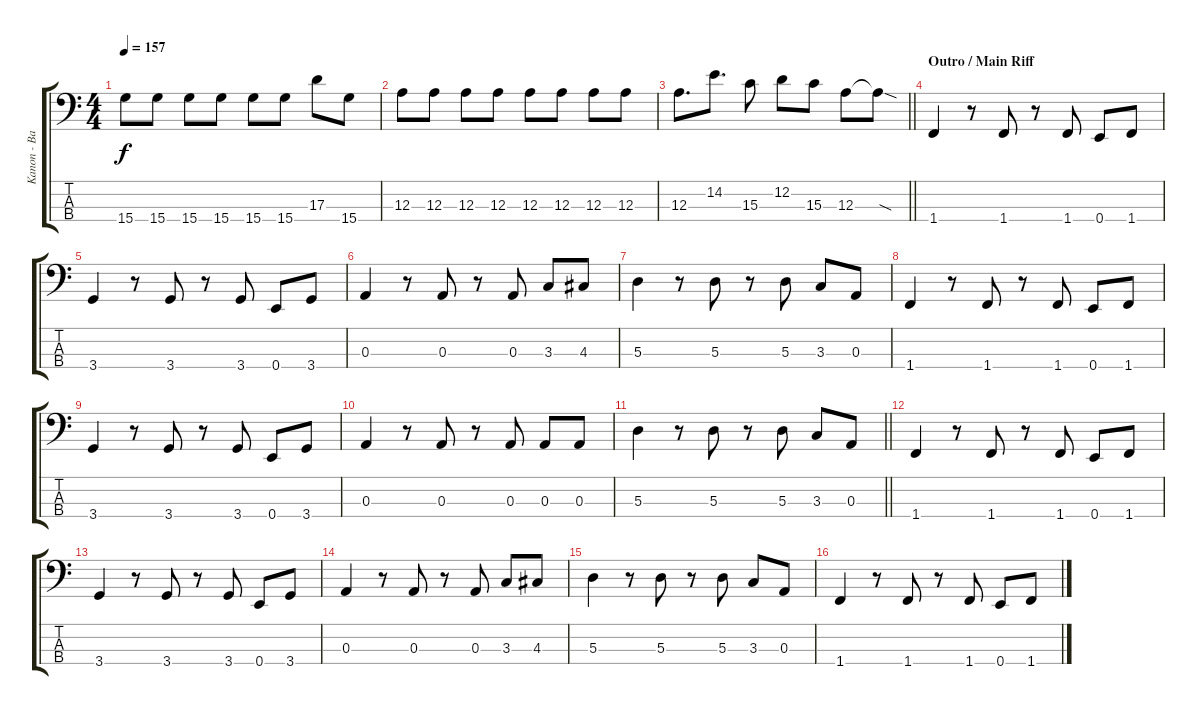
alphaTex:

\track ("Kanon - Bass" "Kanon - Ba") {instrument electricbassfinger}
\staff {score tabs}
\tuning (G2 D2 A1 E1) {hide}
\ts (4 4)
\tempo 157
\clef f4
\ks c
15.4.8{dy f} 15.4.8 15.4.8 15.4.8 15.4.8 15.4.8 17.3.8 15.4.8 |
12.3.8 12.3.8 12.3.8 12.3.8 12.3.8 12.3.8 12.3.8 12.3.8 |
\barLineRight lightlight
12.3.8{d} 14.2.8{d} 15.3.8 12.2.8 15.3.8 12.3.8 12.3{sod t}.8 |
\section ("" "Outro / Main Riff")
1.4.4 r.8 1.4.8 r.8 1.4.8 0.4.8 1.4.8 |
3.4.4 r.8 3.4.8 r.8 3.4.8 0.4.8 3.4.8 |
0.3.4 r.8 0.3.8 r.8 0.3.8 3.3.8 4.3.8 |
5.3.4 r.8 5.3.8 r.8 5.3.8 3.3.8 0.3.8 |
1.4.4 r.8 1.4.8 r.8 1.4.8 0.4.8 1.4.8 |
3.4.4 r.8 3.4.8 r.8 3.4.8 0.4.8 3.4.8 |
0.3.4 r.8 0.3.8 r.8 0.3.8 0.3.8 0.3.8 |
\barLineRight lightlight
5.3.4 r.8 5.3.8 r.8 5.3.8 3.3.8 0.3.8 |
\section ("" "")
1.4.4 r.8 1.4.8 r.8 1.4.8 0.4.8 1.4.8 |
3.4.4 r.8 3.4.8 r.8 3.4.8 0.4.8 3.4.8 |
0.3.4 r.8 0.3.8 r.8 0.3.8 3.3.8 4.3.8 |
5.3.4 r.8 5.3.8 r.8 5.3.8 3.3.8 0.3.8 |
1.4.4 r.8 1.4.8 r.8 1.4.8 0.4.8 1.4.8
